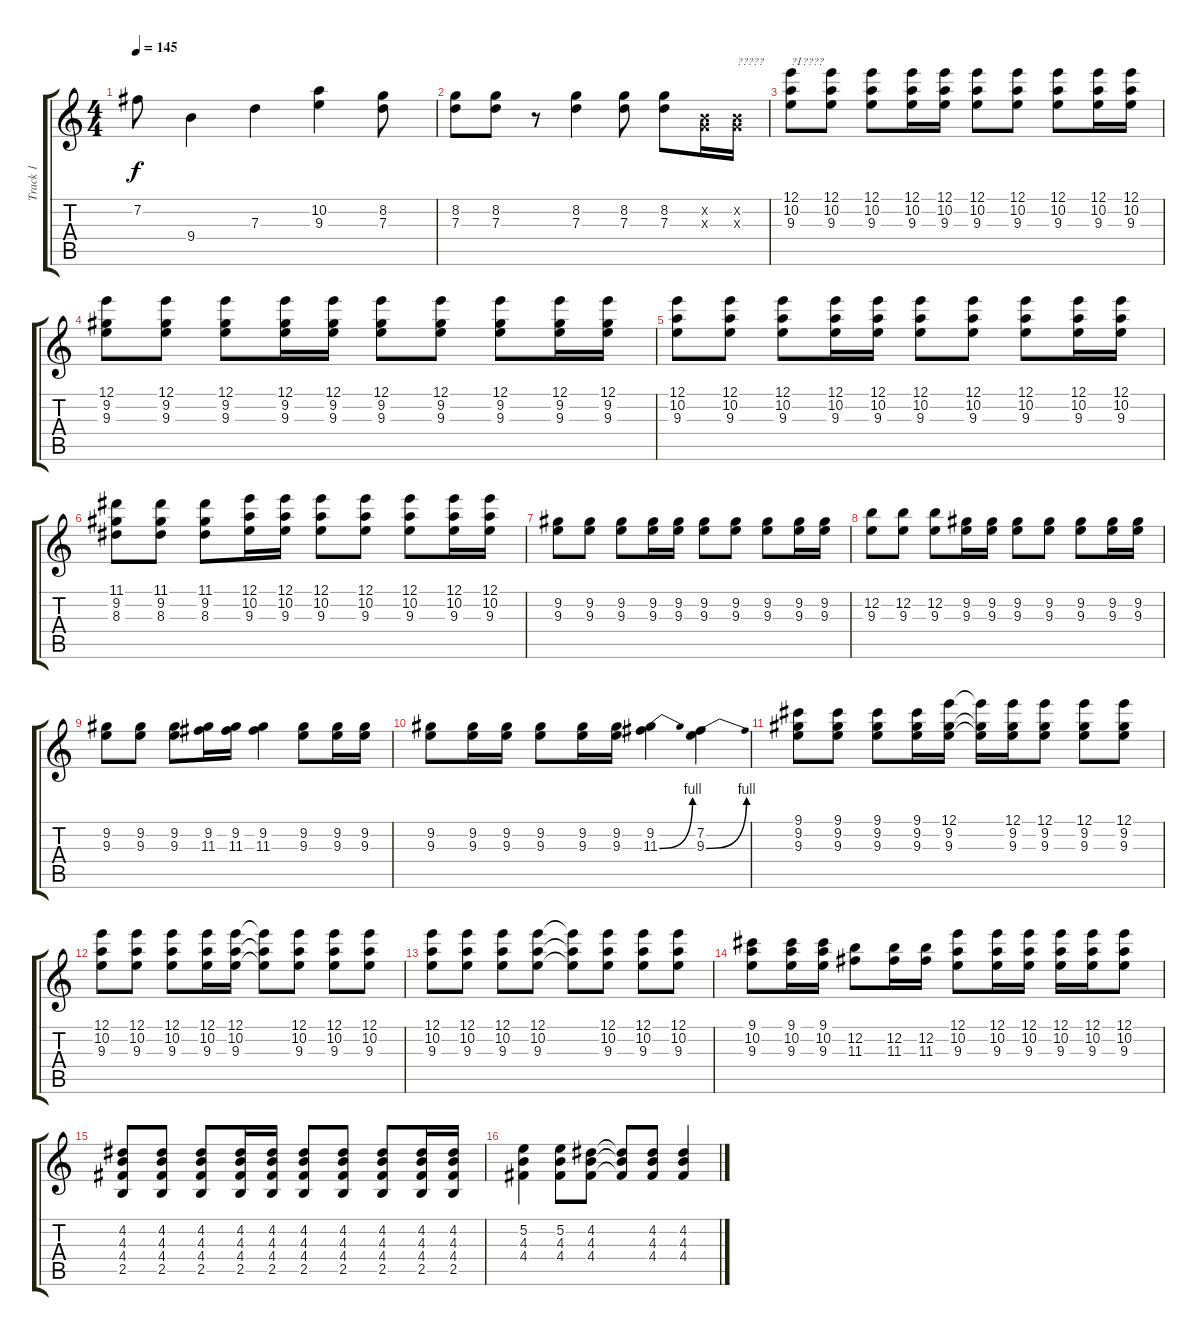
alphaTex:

\track ("Track 1" "Track 1") {instrument overdrivenguitar}
\staff {score tabs}
\tuning (E4 B3 G3 D3 A2 E2) {hide}
\ts (4 4)
\tempo 145
\clef g2
\ks c
7.2.8{dy f} 9.4.4 7.3.4 (10.2 9.3).4 (8.2 7.3).8 |
(8.2 7.3).8 (8.2 7.3).8 r.8 (8.2 7.3).4 (8.2 7.3).8 (8.2 7.3).8 (0.2{x} 0.3{x}).16 (0.2{x} 0.3{x}).16{txt "?????"} |
(12.1 10.2 9.3).8{txt "?1????"} (12.1 10.2 9.3).8 (12.1 10.2 9.3).8 (12.1 10.2 9.3).16 (12.1 10.2 9.3).16 (12.1 10.2 9.3).8 (12.1 10.2 9.3).8 (12.1 10.2 9.3).8 (12.1 10.2 9.3).16 (12.1 10.2 9.3).16 |
(12.1 9.2 9.3).8 (12.1 9.2 9.3).8 (12.1 9.2 9.3).8 (12.1 9.2 9.3).16 (12.1 9.2 9.3).16 (12.1 9.2 9.3).8 (12.1 9.2 9.3).8 (12.1 9.2 9.3).8 (12.1 9.2 9.3).16 (12.1 9.2 9.3).16 |
(12.1 10.2 9.3).8 (12.1 10.2 9.3).8 (12.1 10.2 9.3).8 (12.1 10.2 9.3).16 (12.1 10.2 9.3).16 (12.1 10.2 9.3).8 (12.1 10.2 9.3).8 (12.1 10.2 9.3).8 (12.1 10.2 9.3).16 (12.1 10.2 9.3).16 |
(11.1 9.2 8.3).8 (11.1 9.2 8.3).8 (11.1 9.2 8.3).8 (12.1 10.2 9.3).16 (12.1 10.2 9.3).16 (12.1 10.2 9.3).8 (12.1 10.2 9.3).8 (12.1 10.2 9.3).8 (12.1 10.2 9.3).16 (12.1 10.2 9.3).16 |
(9.2 9.3).8 (9.2 9.3).8 (9.2 9.3).8 (9.2 9.3).16 (9.2 9.3).16 (9.2 9.3).8 (9.2 9.3).8 (9.2 9.3).8 (9.2 9.3).16 (9.2 9.3).16 |
(12.2 9.3).8 (12.2 9.3).8 (12.2 9.3).8 (9.2 9.3).16 (9.2 9.3).16 (9.2 9.3).8 (9.2 9.3).8 (9.2 9.3).8 (9.2 9.3).16 (9.2 9.3).16 |
(9.2 9.3).8 (9.2 9.3).8 (9.2 9.3).8 (9.2 11.3).16 (9.2 11.3).16 (9.2 11.3).4 (9.2 9.3).8 (9.2 9.3).16 (9.2 9.3).16 |
(9.2 9.3).8 (9.2 9.3).16 (9.2 9.3).16 (9.2 9.3).8 (9.2 9.3).16 (9.2 9.3).16 (9.2 11.3{be (bend 0 0 60 4)}).4 (7.2 9.3{be (bend 0 0 60 4)}).4 |
(9.1 9.2 9.3).8 (9.1 9.2 9.3).8 (9.1 9.2 9.3).8 (9.1 9.2 9.3).16 (12.1 9.2 9.3).16 (12.1{t} 9.2{t} 9.3{t}).16 (12.1 9.2 9.3).16 (12.1 9.2 9.3).8 (12.1 9.2 9.3).8 (12.1 9.2 9.3).8 |
(12.1 10.2 9.3).8 (12.1 10.2 9.3).8 (12.1 10.2 9.3).8 (12.1 10.2 9.3).16 (12.1 10.2 9.3).16 (12.1{t} 10.2{t} 9.3{t}).8 (12.1 10.2 9.3).8 (12.1 10.2 9.3).8 (12.1 10.2 9.3).8 |
(12.1 10.2 9.3).8 (12.1 10.2 9.3).8 (12.1 10.2 9.3).8 (12.1 10.2 9.3).8 (12.1{t} 10.2{t} 9.3{t}).8 (12.1 10.2 9.3).8 (12.1 10.2 9.3).8 (12.1 10.2 9.3).8 |
(9.1 10.2 9.3).8 (9.1 10.2 9.3).16 (9.1 10.2 9.3).16 (12.2 11.3).8 (12.2 11.3).16 (12.2 11.3).16 (12.1 10.2 9.3).8 (12.1 10.2 9.3).16 (12.1 10.2 9.3).16 (12.1 10.2 9.3).16 (12.1 10.2 9.3).16 (12.1 10.2 9.3).8 |
(4.2 4.3 4.4 2.5).8 (4.2 4.3 4.4 2.5).8 (4.2 4.3 4.4 2.5).8 (4.2 4.3 4.4 2.5).16 (4.2 4.3 4.4 2.5).16 (4.2 4.3 4.4 2.5).8 (4.2 4.3 4.4 2.5).8 (4.2 4.3 4.4 2.5).8 (4.2 4.3 4.4 2.5).16 (4.2 4.3 4.4 2.5).16 |
(5.2 4.3 4.4).4 (5.2 4.3 4.4).8 (4.2 4.3 4.4).8 (4.2{t} 4.3{t} 4.4{t}).8 (4.2 4.3 4.4).8 (4.2 4.3 4.4).4
